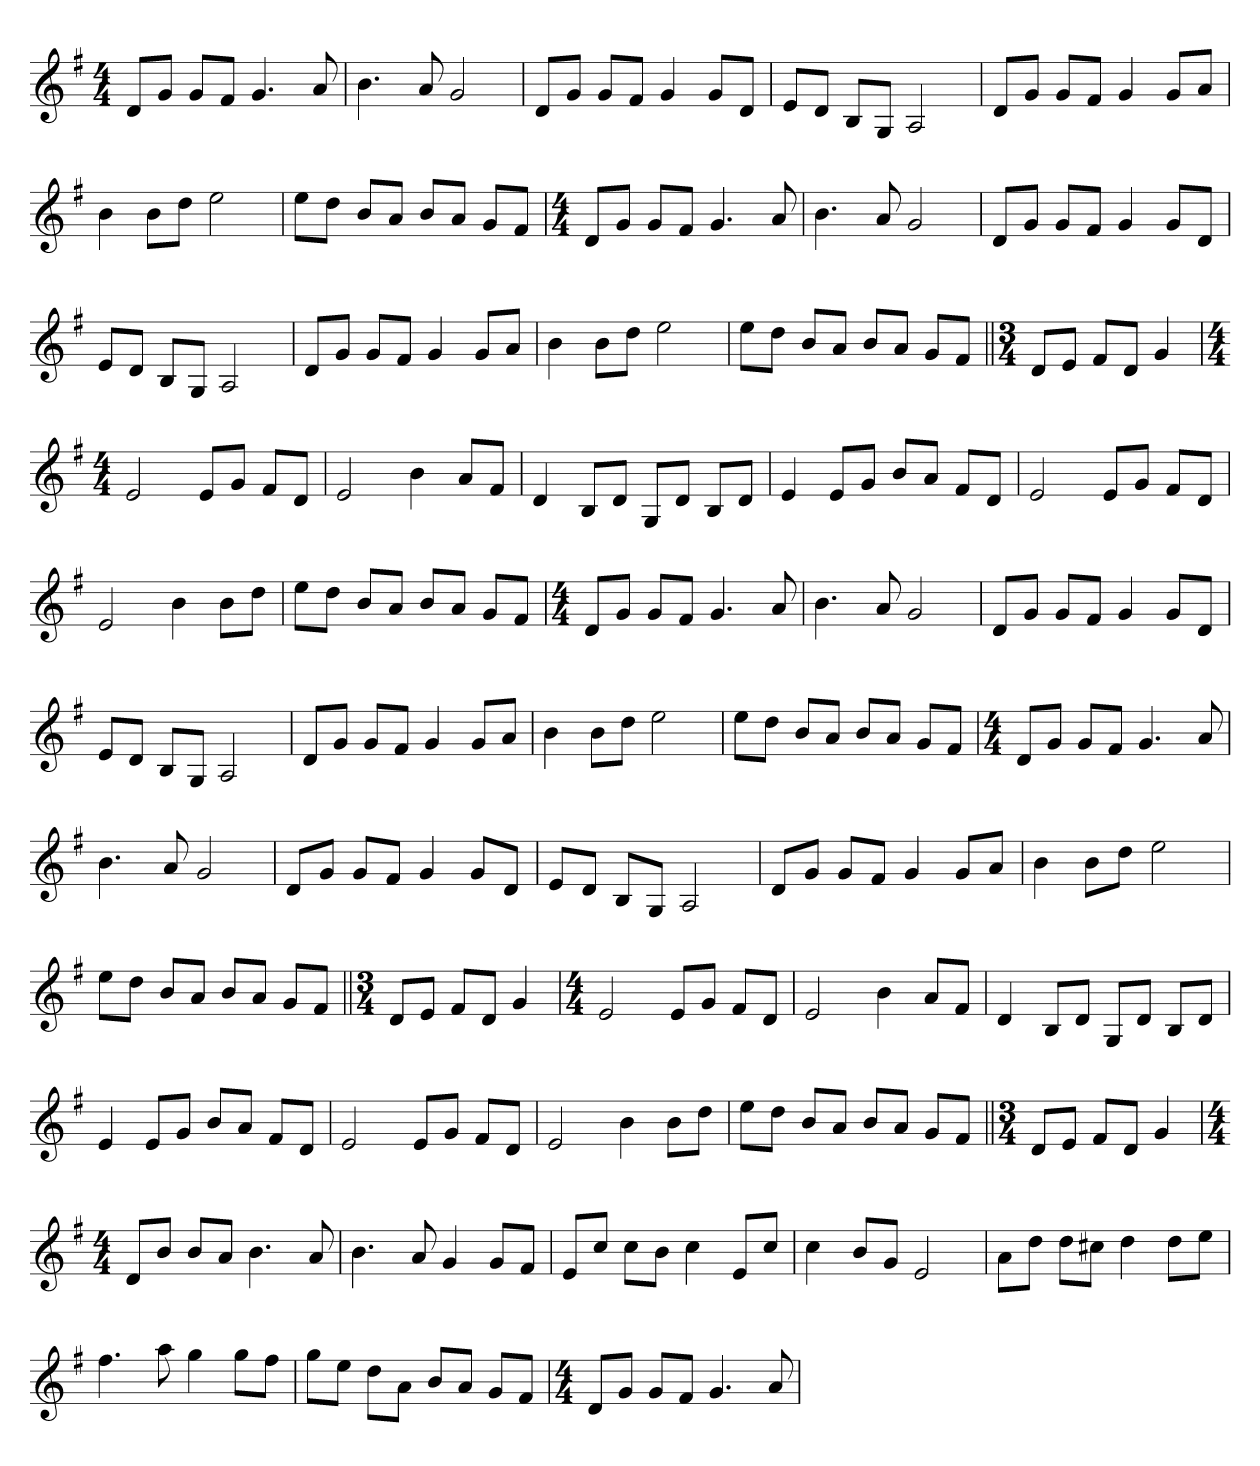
**kern
*part1
*staff1
*clefG2
*k[f#]
*G:
*M4/4
=1
8dL
8gJ
8gL
8f#J
4.g
8a
=
4.b
8a
2g
=
8dL
8gJ
8gL
8f#J
4g
8gL
8dJ
=
8eL
8dJ
8BL
8GJ
2A
=
8dL
8gJ
8gL
8f#J
4g
8gL
8aJ
=
4b
8bL
8ddJ
2ee
=
8eeL
8ddJ
8bL
8aJ
8bL
8aJ
8gL
8f#J
=
*M4/4
8dL
8gJ
8gL
8f#J
4.g
8a
=
4.b
8a
2g
=
8dL
8gJ
8gL
8f#J
4g
8gL
8dJ
=
8eL
8dJ
8BL
8GJ
2A
=
8dL
8gJ
8gL
8f#J
4g
8gL
8aJ
=
4b
8bL
8ddJ
2ee
=
8eeL
8ddJ
8bL
8aJ
8bL
8aJ
8gL
8f#J
=||
*M3/4
8dL
8eJ
8f#L
8dJ
4g
=
*M4/4
2e
8eL
8gJ
8f#L
8dJ
=
2e
4b
8aL
8f#J
=
4d
8BL
8dJ
8GL
8dJ
8BL
8dJ
=
4e
8eL
8gJ
8bL
8aJ
8f#L
8dJ
=
2e
8eL
8gJ
8f#L
8dJ
=
2e
4b
8bL
8ddJ
=
8eeL
8ddJ
8bL
8aJ
8bL
8aJ
8gL
8f#J
=
*M4/4
8dL
8gJ
8gL
8f#J
4.g
8a
=
4.b
8a
2g
=
8dL
8gJ
8gL
8f#J
4g
8gL
8dJ
=
8eL
8dJ
8BL
8GJ
2A
=
8dL
8gJ
8gL
8f#J
4g
8gL
8aJ
=
4b
8bL
8ddJ
2ee
=
8eeL
8ddJ
8bL
8aJ
8bL
8aJ
8gL
8f#J
=
*M4/4
8dL
8gJ
8gL
8f#J
4.g
8a
=
4.b
8a
2g
=
8dL
8gJ
8gL
8f#J
4g
8gL
8dJ
=
8eL
8dJ
8BL
8GJ
2A
=
8dL
8gJ
8gL
8f#J
4g
8gL
8aJ
=
4b
8bL
8ddJ
2ee
=
8eeL
8ddJ
8bL
8aJ
8bL
8aJ
8gL
8f#J
=||
*M3/4
8dL
8eJ
8f#L
8dJ
4g
=
*M4/4
2e
8eL
8gJ
8f#L
8dJ
=
2e
4b
8aL
8f#J
=
4d
8BL
8dJ
8GL
8dJ
8BL
8dJ
=
4e
8eL
8gJ
8bL
8aJ
8f#L
8dJ
=
2e
8eL
8gJ
8f#L
8dJ
=
2e
4b
8bL
8ddJ
=
8eeL
8ddJ
8bL
8aJ
8bL
8aJ
8gL
8f#J
=||
*M3/4
8dL
8eJ
8f#L
8dJ
4g
=
*M4/4
8dL
8bJ
8bL
8aJ
4.b
8a
=
4.b
8a
4g
8gL
8f#J
=
8eL
8ccJ
8ccL
8bJ
4cc
8eL
8ccJ
=
4cc
8bL
8gJ
2e
=
8aL
8ddJ
8ddL
8cc#XJ
4dd
8ddL
8eeJ
=
4.ff#
8aa
4gg
8ggL
8ff#J
=
8ggL
8eeJ
8ddL
8aJ
8bL
8aJ
8gL
8f#J
=
*M4/4
8dL
8gJ
8gL
8f#J
4.g
8a
=
*-
